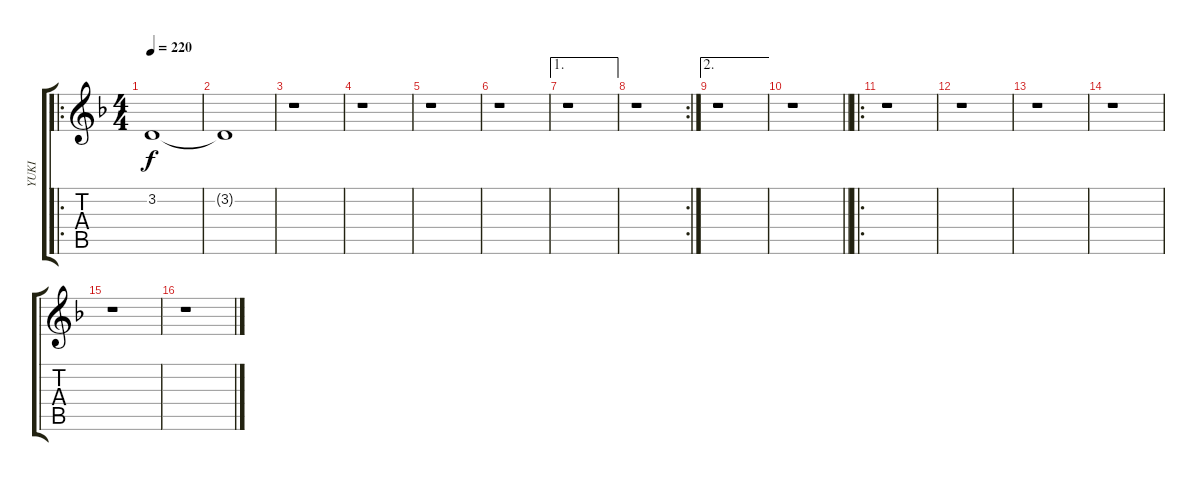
\track ("YUKI" "YUKI") {instrument churchorgan}
\staff {score tabs}
\tuning (E4 B3 G3 D3 A2 E2) {hide}
\ro
\ts (4 4)
\tempo 220
\clef g2
\ks f
3.2{t}.1{dy f} |
3.2{t}.1 |
r.1{volume 0} |
r.1 |
r.1 |
r.1 |
\ae 1
r.1 |
\rc 2
r.1 |
\ae 2
r.1 |
\barLineRight lightlight
r.1 |
\ro
r.1 |
r.1 |
r.1 |
r.1 |
r.1 |
r.1
